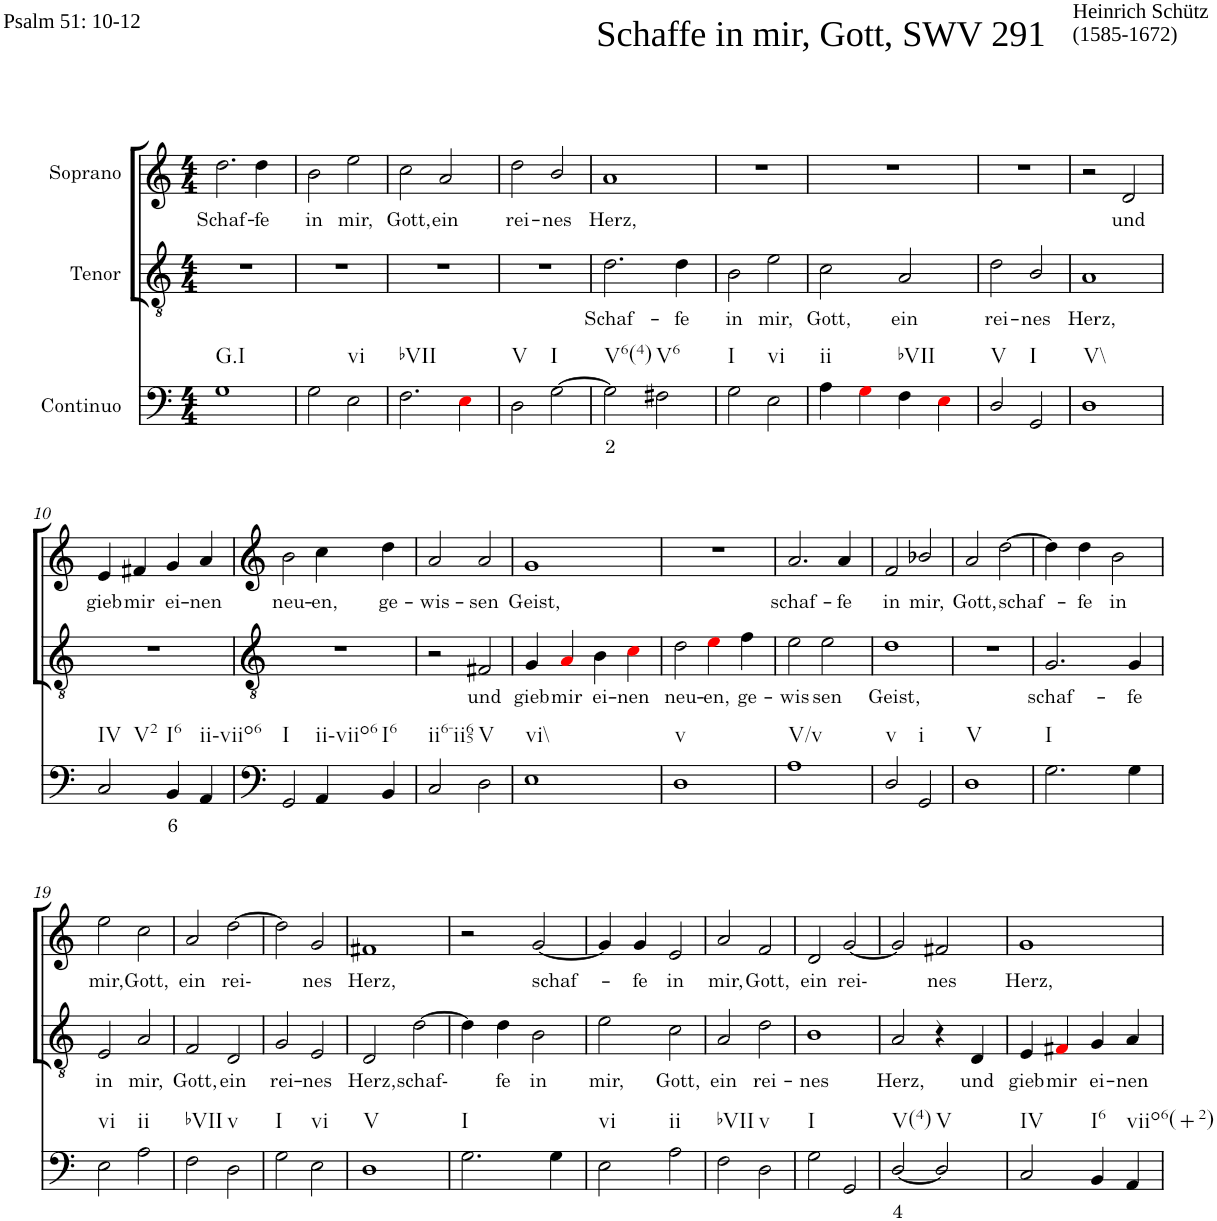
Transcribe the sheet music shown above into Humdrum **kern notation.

**kern	**text	**kern	**text	**kern	**text
*part3	*part3	*part2	*part2	*part1	*part1
*staff3	*staff3	*staff2	*staff2	*staff1	*staff1
*I"Continuo	*	*I"Tenor	*	*I"Soprano	*
*clefF4	*	*clefGv2	*	*clefG2	*
*k[]	*	*k[]	*	*k[]	*
*M4/4	*	*M4/4	*	*M4/4	*
=1	=1	=1	=1	=1	=1
!	!	!	!	!LO:TX:a:t=Schaffe in mir, Gott, SWV 291	!
!	!	!	!	!LO:TX:a:t=Heinrich Schütz	!
!	!	!	!	!LO:TX:a:t=(1585-1672)	!
!	!	!	!	!LO:TX:a:t=Psalm 51&colon; 10-12	!
!LO:TX:b:t=G.I	!	!	!	!	!
!	!	!	!	!	!LO:LY:b
1G	.	1r	.	2.dd\	Schaf-
!	!	!	!	!	!LO:LY:b
.	.	.	.	4dd\	fe
=2	=2	=2	=2	=2	=2
!	!	!	!	!	!LO:LY:b
2G\	.	1r	.	2b\	in
!LO:TX:b:t=vi	!	!	!	!	!
!	!	!	!	!	!LO:LY:b
2E\	.	.	.	2ee\	mir,
=3	=3	=3	=3	=3	=3
!LO:TX:b:t=bVII	!	!	!	!	!
!	!	!	!	!	!LO:LY:b
2.F\	.	1r	.	2cc\	Gott,
!	!	!	!	!	!LO:LY:b
.	.	.	.	2a/	ein
4Ei\	.	.	.	.	.
=4	=4	=4	=4	=4	=4
!LO:TX:b:t=V	!	!	!	!	!
!	!	!	!	!	!LO:LY:b
2D\	.	1r	.	2dd\	rei-
!LO:TX:b:t=I	!	!	!	!	!
!	!	!	!	!	!LO:LY:b
[2G\	.	.	.	2b/	nes
=5	=5	=5	=5	=5	=5
!LO:TX:b:t=V6(4)	!	!	!	!	!
!	!LO:LY:b	!	!LO:LY:b	!	!LO:LY:b
2G\]	2	2.d\	Schaf-	1a	Herz,
!LO:TX:b:t=V6	!	!	!	!	!
2F#X\	.	.	.	.	.
!	!	!	!LO:LY:b	!	!
.	.	4d\	fe	.	.
=6	=6	=6	=6	=6	=6
!LO:TX:b:t=I	!	!	!	!	!
!	!	!	!LO:LY:b	!	!
2G\	.	2B\	in	1r	.
!LO:TX:b:t=vi	!	!	!	!	!
!	!	!	!LO:LY:b	!	!
2E\	.	2e\	mir,	.	.
=7	=7	=7	=7	=7	=7
!LO:TX:b:t=ii	!	!	!	!	!
!	!	!	!LO:LY:b	!	!
4A\	.	2c\	Gott,	1r	.
4Gi\	.	.	.	.	.
!LO:TX:b:t=bVII	!	!	!	!	!
!	!	!	!LO:LY:b	!	!
4F\	.	2A/	ein	.	.
4Ei\	.	.	.	.	.
=8	=8	=8	=8	=8	=8
!LO:TX:b:t=V	!	!	!	!	!
!	!	!	!LO:LY:b	!	!
2D/	.	2d\	rei-	1r	.
!LO:TX:b:t=I	!	!	!	!	!
!	!	!	!LO:LY:b	!	!
2GG/	.	2B/	nes	.	.
=9	=9	=9	=9	=9	=9
!LO:TX:b:t=V\\	!	!	!	!	!
!	!	!	!LO:LY:b	!	!
1D	.	1A	Herz,	2r	.
!	!	!	!	!	!LO:LY:b
.	.	.	.	2d/	und
!!LO:LB:g=z
=10	=10	=10	=10	=10	=10
!LO:TX:b:t=IV	!	!	!	!	!
!LO:TX:b:t=V2	!	!	!	!	!
!	!	!	!	!	!LO:LY:b
2C/	.	1r	.	4e/	gieb
!	!	!	!	!	!LO:LY:b
.	.	.	.	4f#X/	mir
!LO:TX:b:t=I6	!	!	!	!	!
!	!LO:LY:b	!	!	!	!LO:LY:b
4BB/	6	.	.	4g/	ei-
!LO:TX:b:t=ii-viio6	!	!	!	!	!
!	!	!	!	!	!LO:LY:b
4AA/	.	.	.	4a/	nen
=11	=11	=11	=11	=11	=11
!LO:TX:b:t=I	!	!	!	!	!
!	!	!	!	!	!LO:LY:b
2GG/	.	1r	.	2b\	neu-
!LO:TX:b:t=ii-viio6	!	!	!	!	!
!	!	!	!	!	!LO:LY:b
4AA/	.	.	.	4cc\	en,
!LO:TX:b:t=I6	!	!	!	!	!
!	!	!	!	!	!LO:LY:b
4BB/	.	.	.	4dd\	ge-
=12	=12	=12	=12	=12	=12
!LO:TX:b:t=ii6-ii65	!	!	!	!	!
!	!	!	!	!	!LO:LY:b
2C/	.	2r	.	2a/	wis-
!LO:TX:b:t=V	!	!	!	!	!
!	!	!	!LO:LY:b	!	!LO:LY:b
2D\	.	2F#X/	und	2a/	sen
=13	=13	=13	=13	=13	=13
!LO:TX:b:t=vi\\	!	!	!	!	!
!	!	!	!LO:LY:b	!	!LO:LY:b
1E	.	4G/	gieb	1g	Geist,
!	!	!	!LO:LY:b	!	!
.	.	4Ai/	mir	.	.
!	!	!	!LO:LY:b	!	!
.	.	4B\	ei-	.	.
!	!	!	!LO:LY:b	!	!
.	.	4ci\	nen	.	.
=14	=14	=14	=14	=14	=14
!LO:TX:b:t=v	!	!	!	!	!
!	!	!	!LO:LY:b	!	!
1D	.	2d\	neu-	1r	.
!	!	!	!LO:LY:b	!	!
.	.	4ei\	en,	.	.
!	!	!	!LO:LY:b	!	!
.	.	4f\	ge-	.	.
=15	=15	=15	=15	=15	=15
!LO:TX:b:t=V/v	!	!	!	!	!
!	!	!	!LO:LY:b	!	!LO:LY:b
1A	.	2e\	wis-	2.a/	schaf-
!	!	!	!LO:LY:b	!	!
.	.	2e\	sen	.	.
!	!	!	!	!	!LO:LY:b
.	.	.	.	4a/	fe
=16	=16	=16	=16	=16	=16
!LO:TX:b:t=v	!	!	!	!	!
!	!	!	!LO:LY:b	!	!LO:LY:b
2D/	.	1d	Geist,	2f/	in
!LO:TX:b:t=i	!	!	!	!	!
!	!	!	!	!	!LO:LY:b
2GG/	.	.	.	2b-X/	mir,
=17	=17	=17	=17	=17	=17
!LO:TX:b:t=V	!	!	!	!	!
!	!	!	!	!	!LO:LY:b
1D	.	1r	.	2a/	Gott,
!	!	!	!	!	!LO:LY:b
.	.	.	.	[2dd\	schaf-
=18	=18	=18	=18	=18	=18
!LO:TX:b:t=I	!	!	!	!	!
!	!	!	!LO:LY:b	!	!
2.G\	.	2.G/	schaf-	4dd\]	.
!	!	!	!	!	!LO:LY:b
.	.	.	.	4dd\	fe
!	!	!	!	!	!LO:LY:b
.	.	.	.	2b\	in
!	!	!	!LO:LY:b	!	!
4G\	.	4G/	fe	.	.
!!LO:LB:g=z
=19	=19	=19	=19	=19	=19
!LO:TX:b:t=vi	!	!	!	!	!
!	!	!	!LO:LY:b	!	!LO:LY:b
2E\	.	2E/	in	2ee\	mir,
!LO:TX:b:t=ii	!	!	!	!	!
!	!	!	!LO:LY:b	!	!LO:LY:b
2A\	.	2A/	mir,	2cc\	Gott,
=20	=20	=20	=20	=20	=20
!LO:TX:b:t=bVII	!	!	!	!	!
!	!	!	!LO:LY:b	!	!LO:LY:b
2F\	.	2F/	Gott,	2a/	ein
!LO:TX:b:t=v	!	!	!	!	!
!	!	!	!LO:LY:b	!	!LO:LY:b
2D\	.	2D/	ein	[2dd\	rei-
=21	=21	=21	=21	=21	=21
!LO:TX:b:t=I	!	!	!	!	!
!	!	!	!LO:LY:b	!	!
2G\	.	2G/	rei-	2dd\]	.
!LO:TX:b:t=vi	!	!	!	!	!
!	!	!	!LO:LY:b	!	!LO:LY:b
2E\	.	2E/	nes	2g/	nes
=22	=22	=22	=22	=22	=22
!LO:TX:b:t=V	!	!	!	!	!
!	!	!	!LO:LY:b	!	!LO:LY:b
1D	.	2D/	Herz,	1f#X	Herz,
!	!	!	!LO:LY:b	!	!
.	.	[2d\	schaf-	.	.
=23	=23	=23	=23	=23	=23
!LO:TX:b:t=I	!	!	!	!	!
2.G\	.	4d\]	.	2r	.
!	!	!	!LO:LY:b	!	!
.	.	4d\	fe	.	.
!	!	!	!LO:LY:b	!	!LO:LY:b
.	.	2B\	in	[2g/	schaf-
4G\	.	.	.	.	.
=24	=24	=24	=24	=24	=24
!LO:TX:b:t=vi	!	!	!	!	!
!	!	!	!LO:LY:b	!	!
2E\	.	2e\	mir,	4g/]	.
!	!	!	!	!	!LO:LY:b
.	.	.	.	4g/	fe
!LO:TX:b:t=ii	!	!	!	!	!
!	!	!	!LO:LY:b	!	!LO:LY:b
2A\	.	2c\	Gott,	2e/	in
=25	=25	=25	=25	=25	=25
!LO:TX:b:t=bVII	!	!	!	!	!
!	!	!	!LO:LY:b	!	!LO:LY:b
2F\	.	2A/	ein	2a/	mir,
!LO:TX:b:t=v	!	!	!	!	!
!	!	!	!LO:LY:b	!	!LO:LY:b
2D\	.	2d\	rei-	2f/	Gott,
=26	=26	=26	=26	=26	=26
!LO:TX:b:t=I	!	!	!	!	!
!	!	!	!LO:LY:b	!	!LO:LY:b
2G\	.	1B	nes	2d/	ein
!	!	!	!	!	!LO:LY:b
2GG/	.	.	.	[2g/	rei-
=27	=27	=27	=27	=27	=27
!LO:TX:b:t=V(4)	!	!	!	!	!
!	!LO:LY:b	!	!LO:LY:b	!	!
[2D/	4	2A/	Herz,	2g/]	.
!LO:TX:b:t=V	!	!	!	!	!
!	!	!	!	!	!LO:LY:b
2D/]	.	4r	.	2f#X/	nes
!	!	!	!LO:LY:b	!	!
.	.	4D/	und	.	.
=28	=28	=28	=28	=28	=28
!LO:TX:b:t=IV	!	!	!	!	!
!	!	!	!LO:LY:b	!	!LO:LY:b
2C/	.	4E/	gieb	1g	Herz,
!	!	!	!LO:LY:b	!	!
.	.	4F#Xi/	mir	.	.
!LO:TX:b:t=I6	!	!	!	!	!
!	!	!	!LO:LY:b	!	!
4BB/	.	4G/	ei-	.	.
!LO:TX:b:t=viio6(+2)	!	!	!	!	!
!	!	!	!LO:LY:b	!	!
4AA/	.	4A/	nen	.	.
=	=	=	=	=	=
*-	*-	*-	*-	*-	*-
